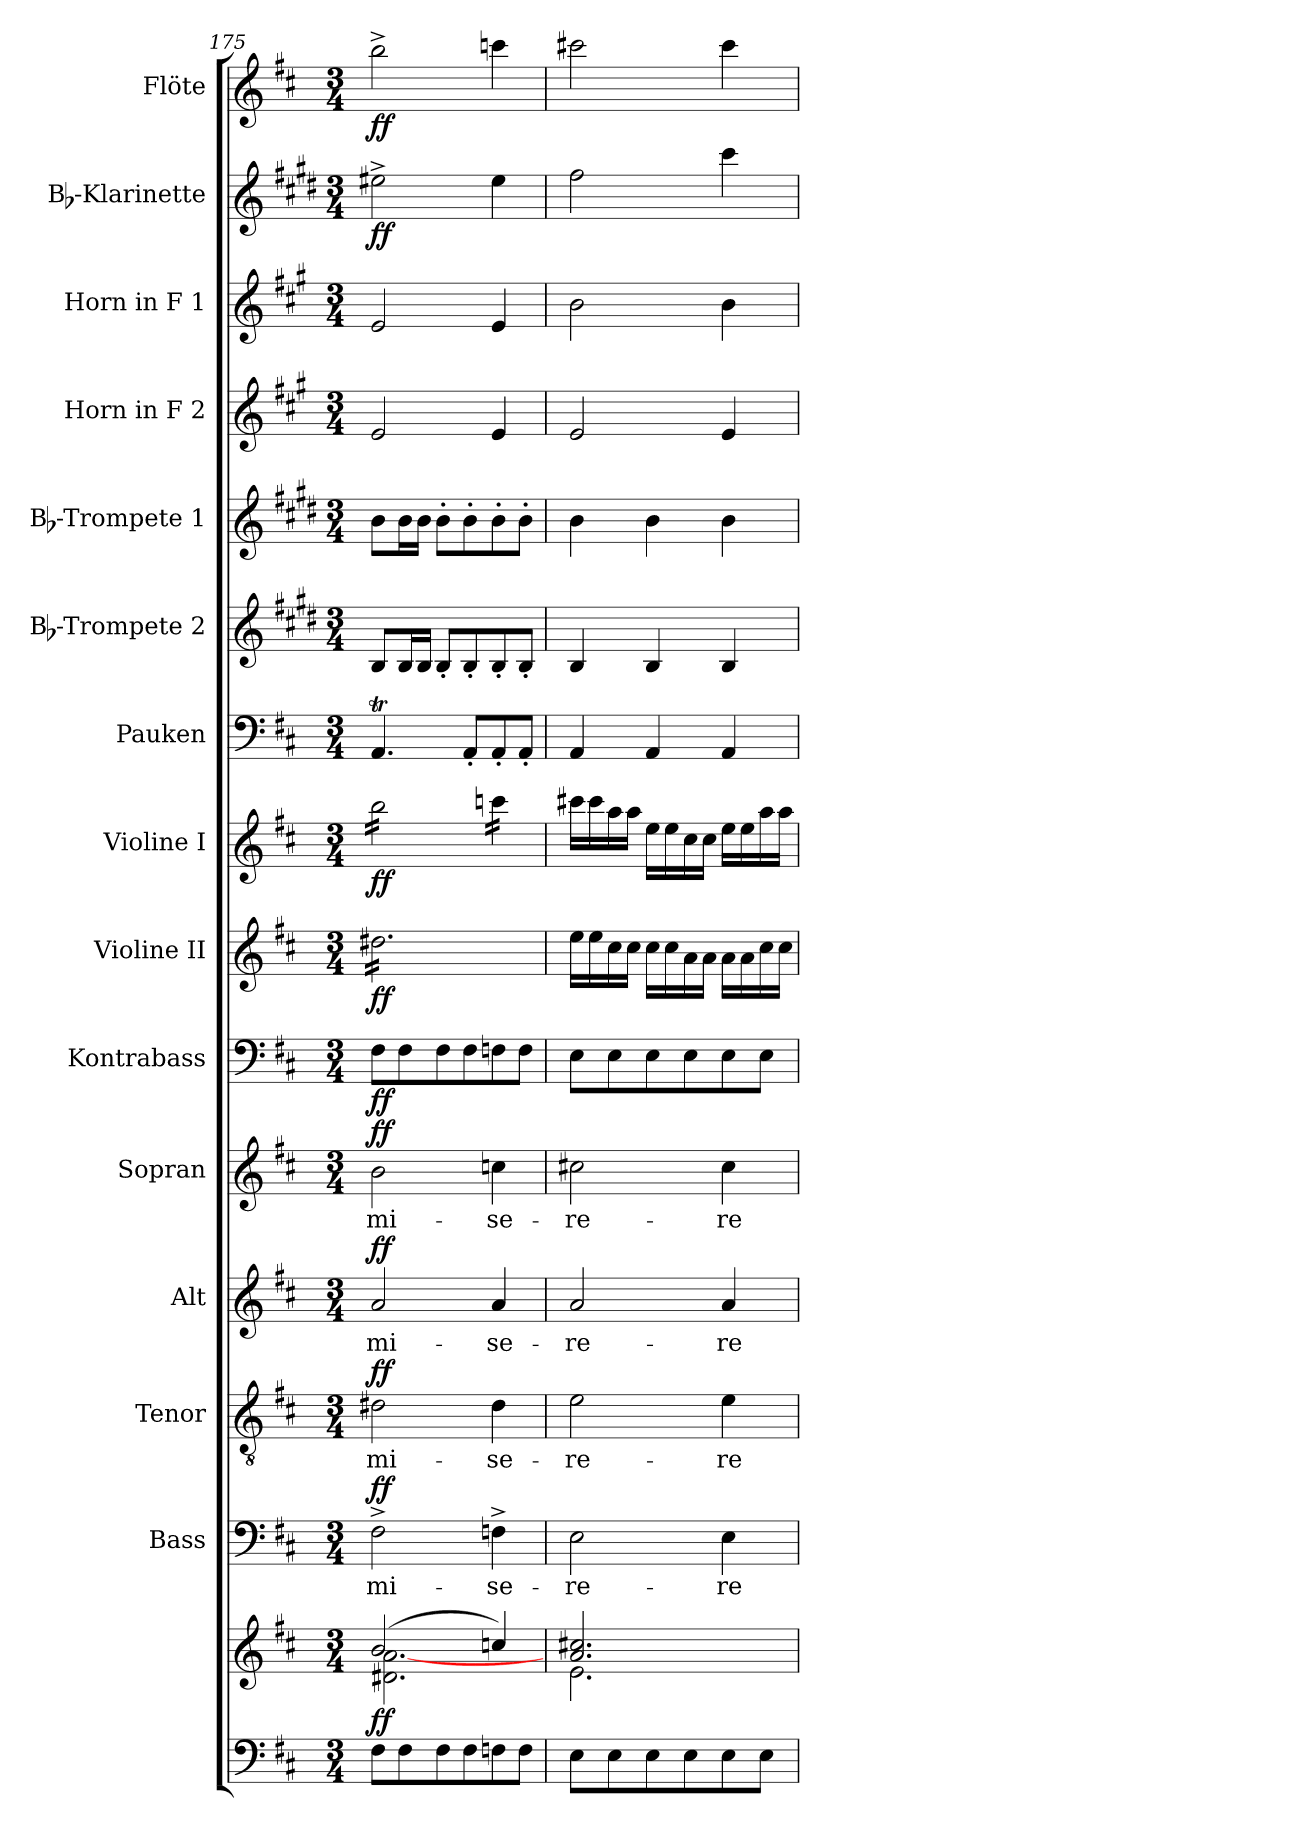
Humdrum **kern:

**kern	**kern	**dynam	**kern	**text	**dynam	**kern	**text	**dynam	**kern	**text	**dynam	**kern	**text	**dynam	**kern	**dynam	**kern	**dynam	**kern	**dynam	**kern	**kern	**kern	**kern	**kern	**kern	**dynam	**kern	**dynam
*part15	*part15	*part15	*part14	*part14	*part14	*part13	*part13	*part13	*part12	*part12	*part12	*part11	*part11	*part11	*part10	*part10	*part9	*part9	*part8	*part8	*part7	*part6	*part5	*part4	*part3	*part2	*part2	*part1	*part1
*staff16	*staff15	*staff15/16	*staff14	*staff14	*staff14	*staff13	*staff13	*staff13	*staff12	*staff12	*staff12	*staff11	*staff11	*staff11	*staff10	*staff10	*staff9	*staff9	*staff8	*staff8	*staff7	*staff6	*staff5	*staff4	*staff3	*staff2	*staff2	*staff1	*staff1
*	*	*	*I"Bass	*	*	*I"Tenor	*	*	*I"Alt	*	*	*I"Sopran	*	*	*I"Kontrabass	*	*I"Violine II	*	*I"Violine I	*	*I"Pauken	*I"Bb-Trompete 2	*I"Bb-Trompete 1	*I"Horn in F 2	*I"Horn in F 1	*I"Bb-Klarinette	*	*I"Flöte	*
*	*	*	*I'B.	*	*	*I'T.	*	*	*I'A.	*	*	*I'S.	*	*	*I'Kb.	*	*I'Vl. II	*	*I'Vl. I	*	*I'Pk.	*I'Bb Trp. 2	*I'Bb Trp. 1	*	*	*I'Bb Kl.	*	*I'Fl.	*
!!LO:PB:g=z
*clefF4	*clefG2	*	*clefF4	*	*	*clefGv2	*	*	*clefG2	*	*	*clefG2	*	*	*clefF4	*	*clefG2	*	*clefG2	*	*clefF4	*clefG2	*clefG2	*clefG2	*clefG2	*clefG2	*	*clefG2	*
*	*	*	*	*	*	*	*	*	*	*	*	*	*	*	*ITrd7c12	*	*	*	*	*	*	*ITrd1c2	*ITrd1c2	*ITrd4c7	*ITrd4c7	*ITrd1c2	*	*	*
*k[f#c#]	*k[f#c#]	*	*k[f#c#]	*	*	*k[f#c#]	*	*	*k[f#c#]	*	*	*k[f#c#]	*	*	*k[f#c#]	*	*k[f#c#]	*	*k[f#c#]	*	*k[f#c#]	*k[f#c#]	*k[f#c#]	*k[f#c#]	*k[f#c#]	*k[f#c#]	*	*k[f#c#]	*
*D:	*D:	*	*D:	*	*	*D:	*	*	*D:	*	*	*D:	*	*	*D:	*	*D:	*	*D:	*	*D:	*D:	*D:	*D:	*D:	*D:	*	*D:	*
*M3/4	*M3/4	*	*M3/4	*	*	*M3/4	*	*	*M3/4	*	*	*M3/4	*	*	*M3/4	*	*M3/4	*	*M3/4	*	*M3/4	*M3/4	*M3/4	*M3/4	*M3/4	*M3/4	*	*M3/4	*
=175	=175	=175	=175	=175	=175	=175	=175	=175	=175	=175	=175	=175	=175	=175	=175	=175	=175	=175	=175	=175	=175	=175	=175	=175	=175	=175	=175	=175	=175
*	*^	*	*	*	*	*	*	*	*	*	*	*	*	*	*	*	*	*	*	*	*	*	*	*	*	*	*	*	*
!	!	!	!LO:DY:b	!	!LO:LY:b	!LO:DY:a	!	!LO:LY:b	!LO:DY:a	!	!LO:LY:b	!LO:DY:a	!	!LO:LY:b	!LO:DY:a	!	!LO:DY:b	!	!LO:DY:b	!	!LO:DY:b	!	!	!	!	!	!	!LO:DY:b	!	!LO:DY:b
*	*	*	*	*	*	*	*	*	*	*	*	*	*	*	*	*	*	*tremolo	*	*	*	*	*	*	*	*	*	*	*	*
*	*	*	*	*	*	*	*	*	*	*	*	*	*	*	*	*	*	*	*	*tremolo	*	*	*	*	*	*	*	*	*	*
8F#\L	(2b/	2.d#X\ [<2.a\	ff	2F#^>\	mi-	ff	2d#X\	mi-	ff	2a/	mi-	ff	2b\	mi-	ff	8FF#\L	ff	16dd#X\LL	ff	16bb\LL	ff	4.AAT/	8A/L	8a\L	2A/	2A/	2dd#X^>\	ff	2bb^>\	ff
.	.	.	.	.	.	.	.	.	.	.	.	.	.	.	.	.	.	16dd#X\	.	16bb\	.	.	.	.	.	.	.	.	.	.
8F#\	.	.	.	.	.	.	.	.	.	.	.	.	.	.	.	8FF#\	.	16dd#X\	.	16bb\	.	.	16A/L	16a\L	.	.	.	.	.	.
.	.	.	.	.	.	.	.	.	.	.	.	.	.	.	.	.	.	16dd#X\	.	16bb\	.	.	16A/JJ	16a\JJ	.	.	.	.	.	.
8F#\	.	.	.	.	.	.	.	.	.	.	.	.	.	.	.	8FF#\	.	16dd#X\	.	16bb\	.	.	8A'</L	8a'>\L	.	.	.	.	.	.
.	.	.	.	.	.	.	.	.	.	.	.	.	.	.	.	.	.	16dd#X\	.	16bb\	.	.	.	.	.	.	.	.	.	.
8F#\	.	.	.	.	.	.	.	.	.	.	.	.	.	.	.	8FF#\	.	16dd#X\	.	16bb\	.	8AA'</L	8A'</	8a'>\	.	.	.	.	.	.
.	.	.	.	.	.	.	.	.	.	.	.	.	.	.	.	.	.	16dd#X\	.	16bb\JJ	.	.	.	.	.	.	.	.	.	.
!	!	!	!	!	!LO:LY:b	!	!	!LO:LY:b	!	!	!LO:LY:b	!	!	!LO:LY:b	!	!	!	!	!	!	!	!	!	!	!	!	!	!	!	!
8Fn\	4ccn/)	.	.	4Fn^>\	-se-	.	4d#\	-se-	.	4a/	-se-	.	4ccn\	-se-	.	8FFn\	.	16dd#X\	.	16cccn\LL	.	8AA'</	8A'</	8a'>\	4A/	4A/	4dd#\	.	4cccn\	.
.	.	.	.	.	.	.	.	.	.	.	.	.	.	.	.	.	.	16dd#X\	.	16cccn\	.	.	.	.	.	.	.	.	.	.
8F\J	.	.	.	.	.	.	.	.	.	.	.	.	.	.	.	8FF\J	.	16dd#X\	.	16cccn\	.	8AA'</J	8A'</J	8a'>\J	.	.	.	.	.	.
.	.	.	.	.	.	.	.	.	.	.	.	.	.	.	.	.	.	16dd#X\JJ	.	16cccn\JJ	.	.	.	.	.	.	.	.	.	.
*	*	*	*	*	*	*	*	*	*	*	*	*	*	*	*	*	*	*	*	*Xtremolo	*	*	*	*	*	*	*	*	*	*
*	*	*	*	*	*	*	*	*	*	*	*	*	*	*	*	*	*	*Xtremolo	*	*	*	*	*	*	*	*	*	*	*	*
=176	=176	=176	=176	=176	=176	=176	=176	=176	=176	=176	=176	=176	=176	=176	=176	=176	=176	=176	=176	=176	=176	=176	=176	=176	=176	=176	=176	=176	=176	=176
!	!	!	!	!	!LO:LY:b	!	!	!LO:LY:b	!	!	!LO:LY:b	!	!	!LO:LY:b	!	!	!	!	!	!	!	!	!	!	!	!	!	!	!	!
8E\L	2.a/ 2.cc#X/	2.e\	.	2E\	-re-	.	2e\	-re-	.	2a/	-re-	.	2cc#X\	-re-	.	8EE\L	.	16ee\LL	.	16ccc#X\LL	.	4AA/	4A/	4a\	2A/	2e\	2ee\	.	2ccc#X\	.
.	.	.	.	.	.	.	.	.	.	.	.	.	.	.	.	.	.	16ee\	.	16ccc#\	.	.	.	.	.	.	.	.	.	.
8E\	.	.	.	.	.	.	.	.	.	.	.	.	.	.	.	8EE\	.	16cc#\	.	16aa\	.	.	.	.	.	.	.	.	.	.
.	.	.	.	.	.	.	.	.	.	.	.	.	.	.	.	.	.	16cc#\JJ	.	16aa\JJ	.	.	.	.	.	.	.	.	.	.
8E\	.	.	.	.	.	.	.	.	.	.	.	.	.	.	.	8EE\	.	16cc#\LL	.	16ee\LL	.	4AA/	4A/	4a\	.	.	.	.	.	.
.	.	.	.	.	.	.	.	.	.	.	.	.	.	.	.	.	.	16cc#\	.	16ee\	.	.	.	.	.	.	.	.	.	.
8E\	.	.	.	.	.	.	.	.	.	.	.	.	.	.	.	8EE\	.	16a\	.	16cc#\	.	.	.	.	.	.	.	.	.	.
.	.	.	.	.	.	.	.	.	.	.	.	.	.	.	.	.	.	16a\JJ	.	16cc#\JJ	.	.	.	.	.	.	.	.	.	.
!	!	!	!	!	!LO:LY:b	!	!	!LO:LY:b	!	!	!LO:LY:b	!	!	!LO:LY:b	!	!	!	!	!	!	!	!	!	!	!	!	!	!	!	!
8E\	.	.	.	4E\	-re	.	4e\	-re	.	4a/	-re	.	4cc#\	-re	.	8EE\	.	16a\LL	.	16ee\LL	.	4AA/	4A/	4a\	4A/	4e\	4bb\	.	4ccc#\	.
.	.	.	.	.	.	.	.	.	.	.	.	.	.	.	.	.	.	16a\	.	16ee\	.	.	.	.	.	.	.	.	.	.
8E\J	.	.	.	.	.	.	.	.	.	.	.	.	.	.	.	8EE\J	.	16cc#\	.	16aa\	.	.	.	.	.	.	.	.	.	.
.	.	.	.	.	.	.	.	.	.	.	.	.	.	.	.	.	.	16cc#\JJ	.	16aa\JJ	.	.	.	.	.	.	.	.	.	.
*	*v	*v	*	*	*	*	*	*	*	*	*	*	*	*	*	*	*	*	*	*	*	*	*	*	*	*	*	*	*	*
=	=	=	=	=	=	=	=	=	=	=	=	=	=	=	=	=	=	=	=	=	=	=	=	=	=	=	=	=	=
*-	*-	*-	*-	*-	*-	*-	*-	*-	*-	*-	*-	*-	*-	*-	*-	*-	*-	*-	*-	*-	*-	*-	*-	*-	*-	*-	*-	*-	*-
